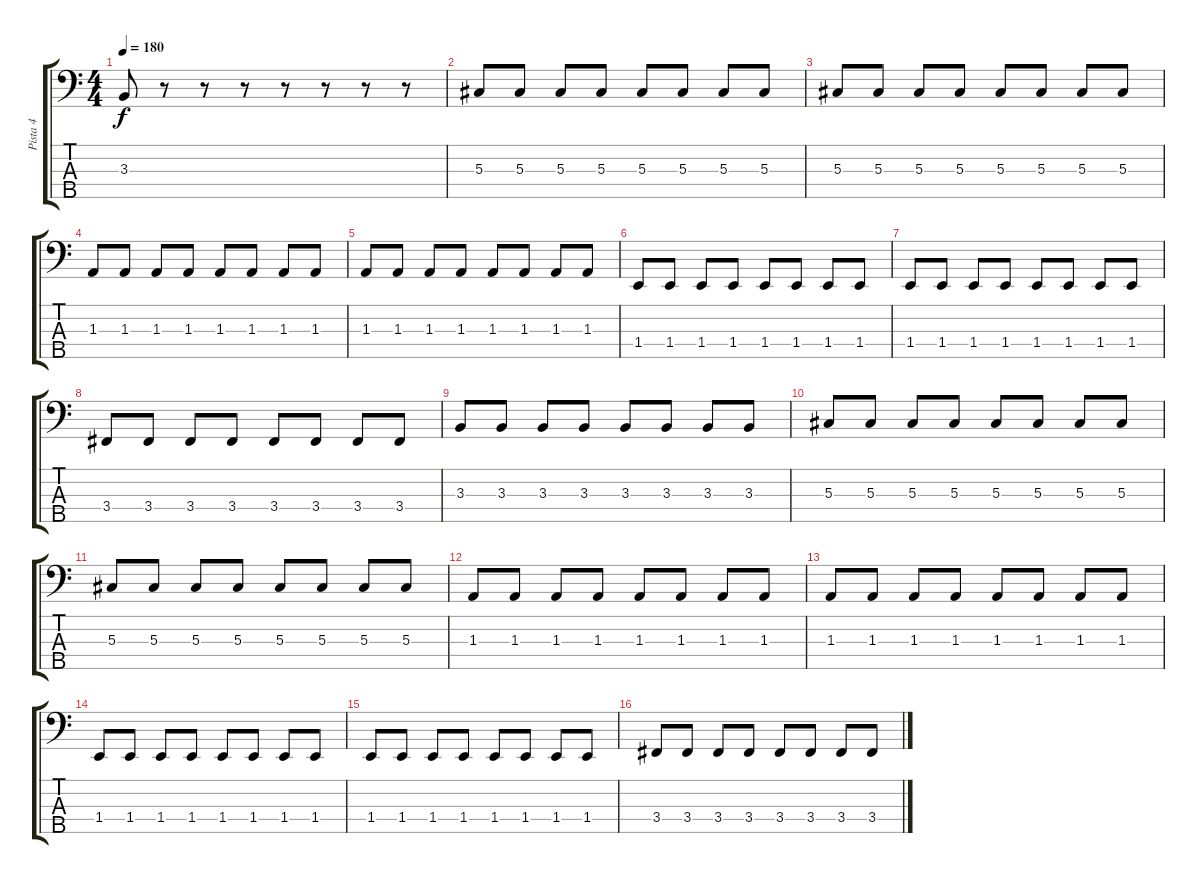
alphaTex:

\track ("Pista 4" "Pista 4") {instrument electricbassfinger}
\staff {score tabs}
\tuning (Gb2 Db2 Ab1 Eb1 Bb0) {hide}
\ts (4 4)
\tempo 180
\clef f4
\ks c
3.3.8{dy f} r.8 r.8 r.8 r.8 r.8 r.8 r.8 |
5.3.8 5.3.8 5.3.8 5.3.8 5.3.8 5.3.8 5.3.8 5.3.8 |
5.3.8 5.3.8 5.3.8 5.3.8 5.3.8 5.3.8 5.3.8 5.3.8 |
1.3.8 1.3.8 1.3.8 1.3.8 1.3.8 1.3.8 1.3.8 1.3.8 |
1.3.8 1.3.8 1.3.8 1.3.8 1.3.8 1.3.8 1.3.8 1.3.8 |
1.4.8 1.4.8 1.4.8 1.4.8 1.4.8 1.4.8 1.4.8 1.4.8 |
1.4.8 1.4.8 1.4.8 1.4.8 1.4.8 1.4.8 1.4.8 1.4.8 |
3.4.8 3.4.8 3.4.8 3.4.8 3.4.8 3.4.8 3.4.8 3.4.8 |
3.3.8 3.3.8 3.3.8 3.3.8 3.3.8 3.3.8 3.3.8 3.3.8 |
5.3.8 5.3.8 5.3.8 5.3.8 5.3.8 5.3.8 5.3.8 5.3.8 |
5.3.8 5.3.8 5.3.8 5.3.8 5.3.8 5.3.8 5.3.8 5.3.8 |
1.3.8 1.3.8 1.3.8 1.3.8 1.3.8 1.3.8 1.3.8 1.3.8 |
1.3.8 1.3.8 1.3.8 1.3.8 1.3.8 1.3.8 1.3.8 1.3.8 |
1.4.8 1.4.8 1.4.8 1.4.8 1.4.8 1.4.8 1.4.8 1.4.8 |
1.4.8 1.4.8 1.4.8 1.4.8 1.4.8 1.4.8 1.4.8 1.4.8 |
3.4.8 3.4.8 3.4.8 3.4.8 3.4.8 3.4.8 3.4.8 3.4.8
